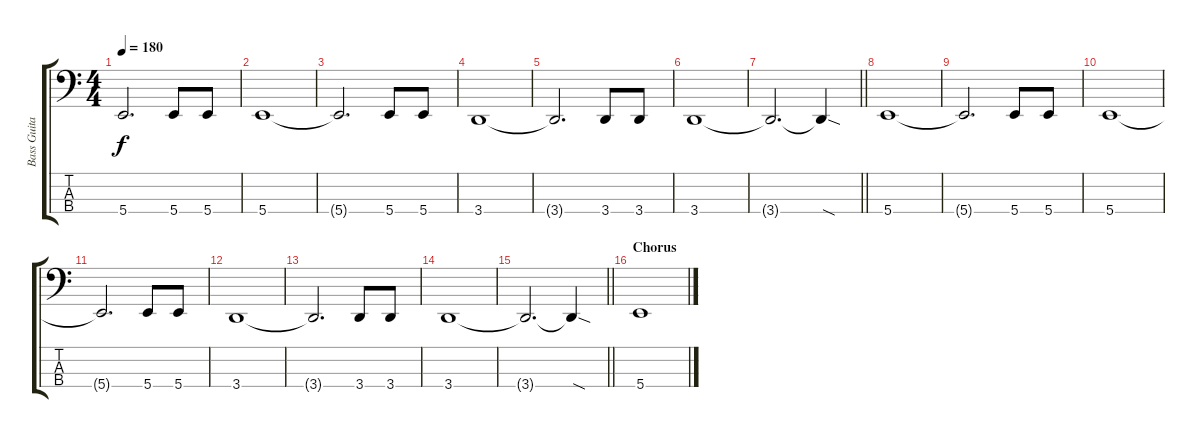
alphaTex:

\track ("Bass Guitar" "Bass Guita") {instrument electricbassfinger}
\staff {score tabs}
\tuning (D2 A1 E1 B0) {hide}
\ts (4 4)
\tempo 180
\clef f4
\ks c
5.4{t}.2{d dy f} 5.4.8 5.4.8 |
5.4.1 |
5.4{t}.2{d} 5.4.8 5.4.8 |
3.4.1 |
3.4{t}.2{d} 3.4.8 3.4.8 |
3.4.1 |
\barLineRight lightlight
3.4{t}.2{d} 3.4{sod t}.4 |
5.4.1 |
5.4{t}.2{d} 5.4.8 5.4.8 |
5.4.1 |
5.4{t}.2{d} 5.4.8 5.4.8 |
3.4.1 |
3.4{t}.2{d} 3.4.8 3.4.8 |
3.4.1 |
\barLineRight lightlight
3.4{t}.2{d} 3.4{sod t}.4 |
\section ("" "Chorus")
5.4.1
